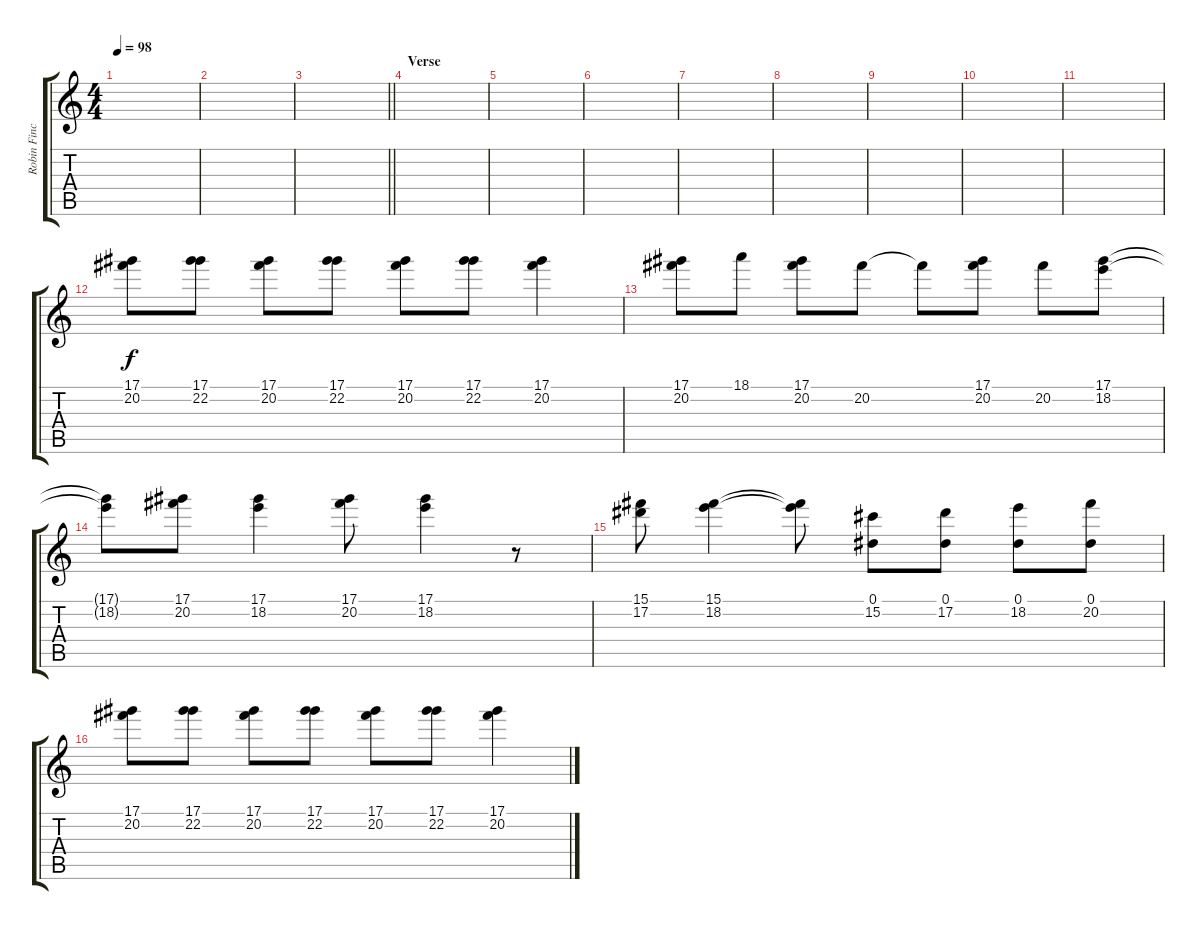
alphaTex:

\track ("Robin Finck (Intro)" "Robin Finc") {instrument distortionguitar}
\staff {score tabs}
\tuning (Eb4 Bb3 Gb3 Db3 Ab2 Db2) {hide}
\ts (4 4)
\tempo 98
\clef g2
\ks c
|
|
\barLineRight lightlight
|
\section ("" "Verse")
|
|
|
|
|
|
|
|
(17.1 20.2).8 (17.1 22.2).8 (17.1 20.2).8 (17.1 22.2).8 (17.1 20.2).8 (17.1 22.2).8 (17.1 20.2).4 |
(17.1 20.2).8 18.1.8 (17.1 20.2).8 20.2.8 20.2{t}.8 (17.1 20.2).8 20.2.8 (17.1 18.2).8 |
(17.1{t} 18.2{t}).8 (17.1 20.2).8 (17.1 18.2).4 (17.1 20.2).8 (17.1 18.2).4 r.8 |
(15.1 17.2).8 (15.1 18.2).4 (15.1{t} 18.2{t}).8 (0.1 15.2).8 (0.1 17.2).8 (0.1 18.2).8 (0.1 20.2).8 |
(17.1 20.2).8 (17.1 22.2).8 (17.1 20.2).8 (17.1 22.2).8 (17.1 20.2).8 (17.1 22.2).8 (17.1 20.2).4
